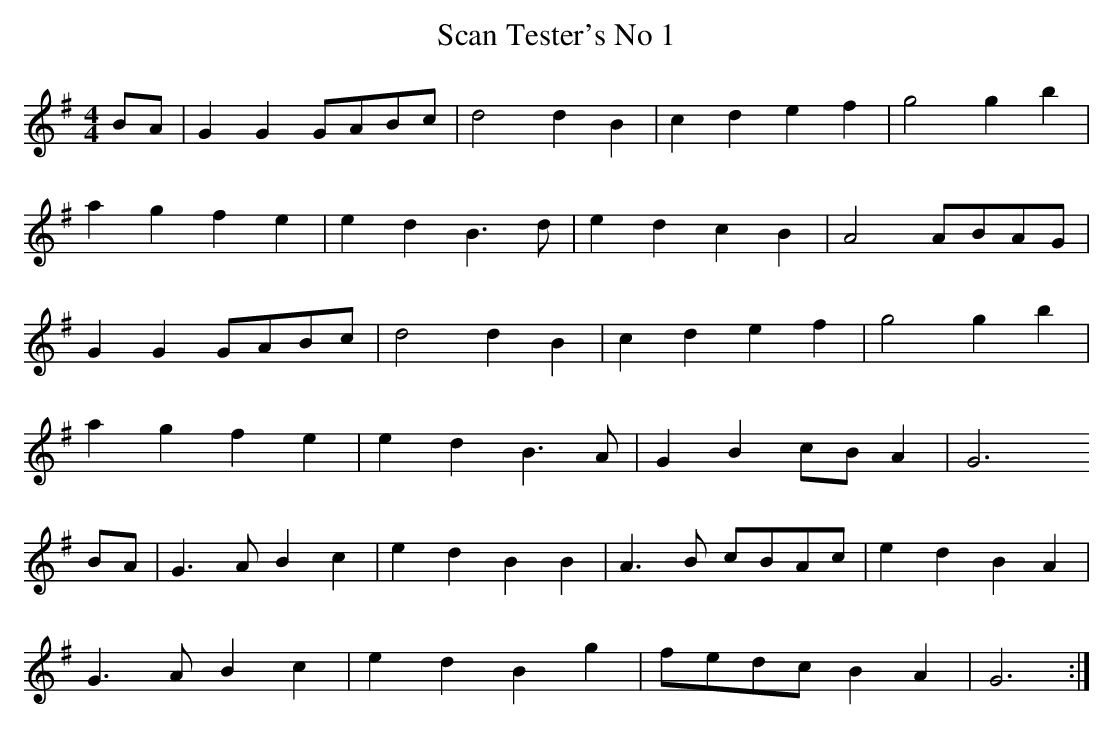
X:1
T:Scan Tester's No 1
M:4/4
L:1/8
K:G
BA|G2G2GABc|d4d2B2|c2d2e2f2|g4g2b2|
a2g2f2e2|e2d2B3d|e2d2c2B2|A4ABAG|
G2G2GABc|d4d2B2|c2d2e2f2|g4g2b2|
a2g2f2e2|e2d2B3A|G2B2cB A2|G6
BA|G3A B2c2|e2d2B2B2|A3B cBAc|e2d2B2A2|
G3A B2c2|e2d2B2g2|fedc B2A2|G6:|
